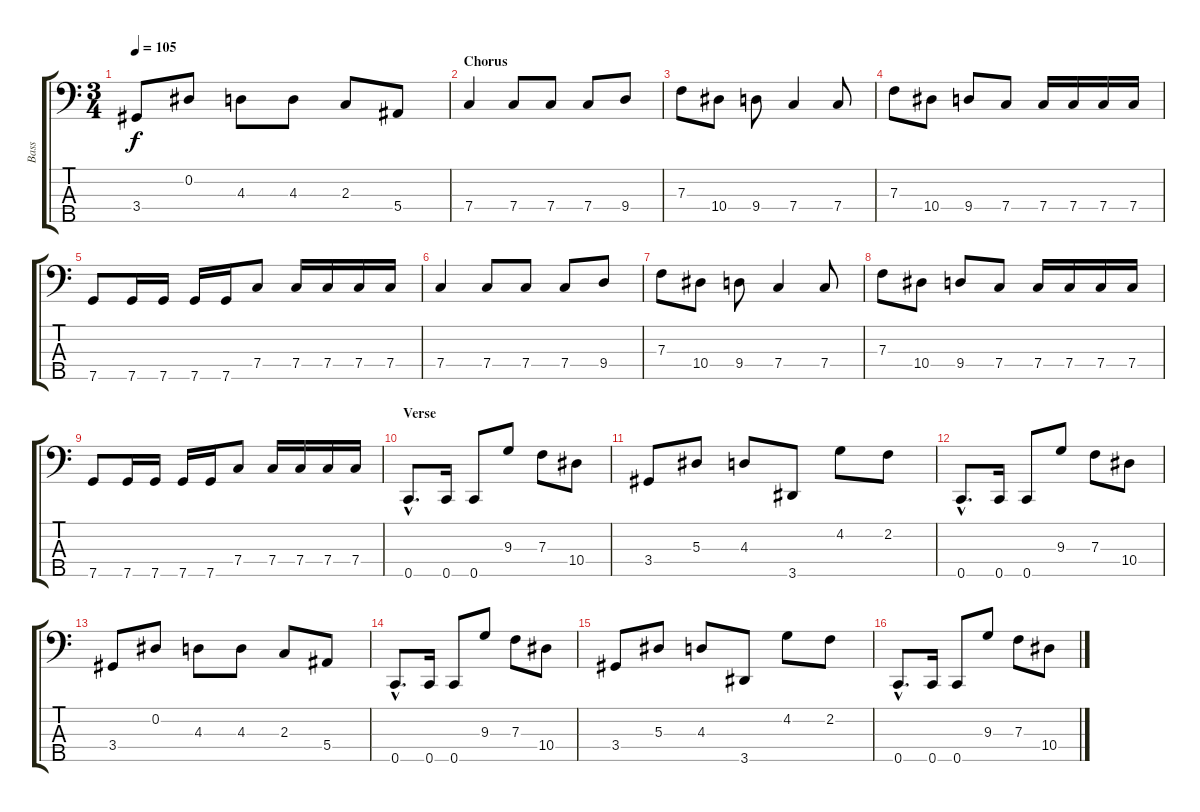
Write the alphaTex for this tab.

\track ("Bass" "Bass") {instrument electricbassfinger}
\staff {score tabs}
\tuning (Ab2 Eb2 Bb1 F1 C1) {hide}
\ts (3 4)
\tempo 105
\clef f4
\ks c
3.4.8{dy f} 0.2.8 4.3.8 4.3.8 2.3.8 5.4.8 |
\section ("" "Chorus")
7.4.4 7.4.8 7.4.8 7.4.8 9.4.8 |
7.3.8 10.4.8 9.4.8 7.4.4 7.4.8 |
7.3.8 10.4.8 9.4.8 7.4.8 7.4.16 7.4.16 7.4.16 7.4.16 |
7.5.8 7.5.16 7.5.16 7.5.16 7.5.16 7.4.8 7.4.16 7.4.16 7.4.16 7.4.16 |
7.4.4 7.4.8 7.4.8 7.4.8 9.4.8 |
7.3.8 10.4.8 9.4.8 7.4.4 7.4.8 |
7.3.8 10.4.8 9.4.8 7.4.8 7.4.16 7.4.16 7.4.16 7.4.16 |
7.5.8 7.5.16 7.5.16 7.5.16 7.5.16 7.4.8 7.4.16 7.4.16 7.4.16 7.4.16 |
\section ("" "Verse")
0.5{hac}.8{d} 0.5.16 0.5.8 9.3.8 7.3.8 10.4.8 |
3.4.8 5.3.8 4.3.8 3.5.8 4.2.8 2.2.8 |
0.5{hac}.8{d} 0.5.16 0.5.8 9.3.8 7.3.8 10.4.8 |
3.4.8 0.2.8 4.3.8 4.3.8 2.3.8 5.4.8 |
0.5{hac}.8{d} 0.5.16 0.5.8 9.3.8 7.3.8 10.4.8 |
3.4.8 5.3.8 4.3.8 3.5.8 4.2.8 2.2.8 |
0.5{hac}.8{d} 0.5.16 0.5.8 9.3.8 7.3.8 10.4.8
